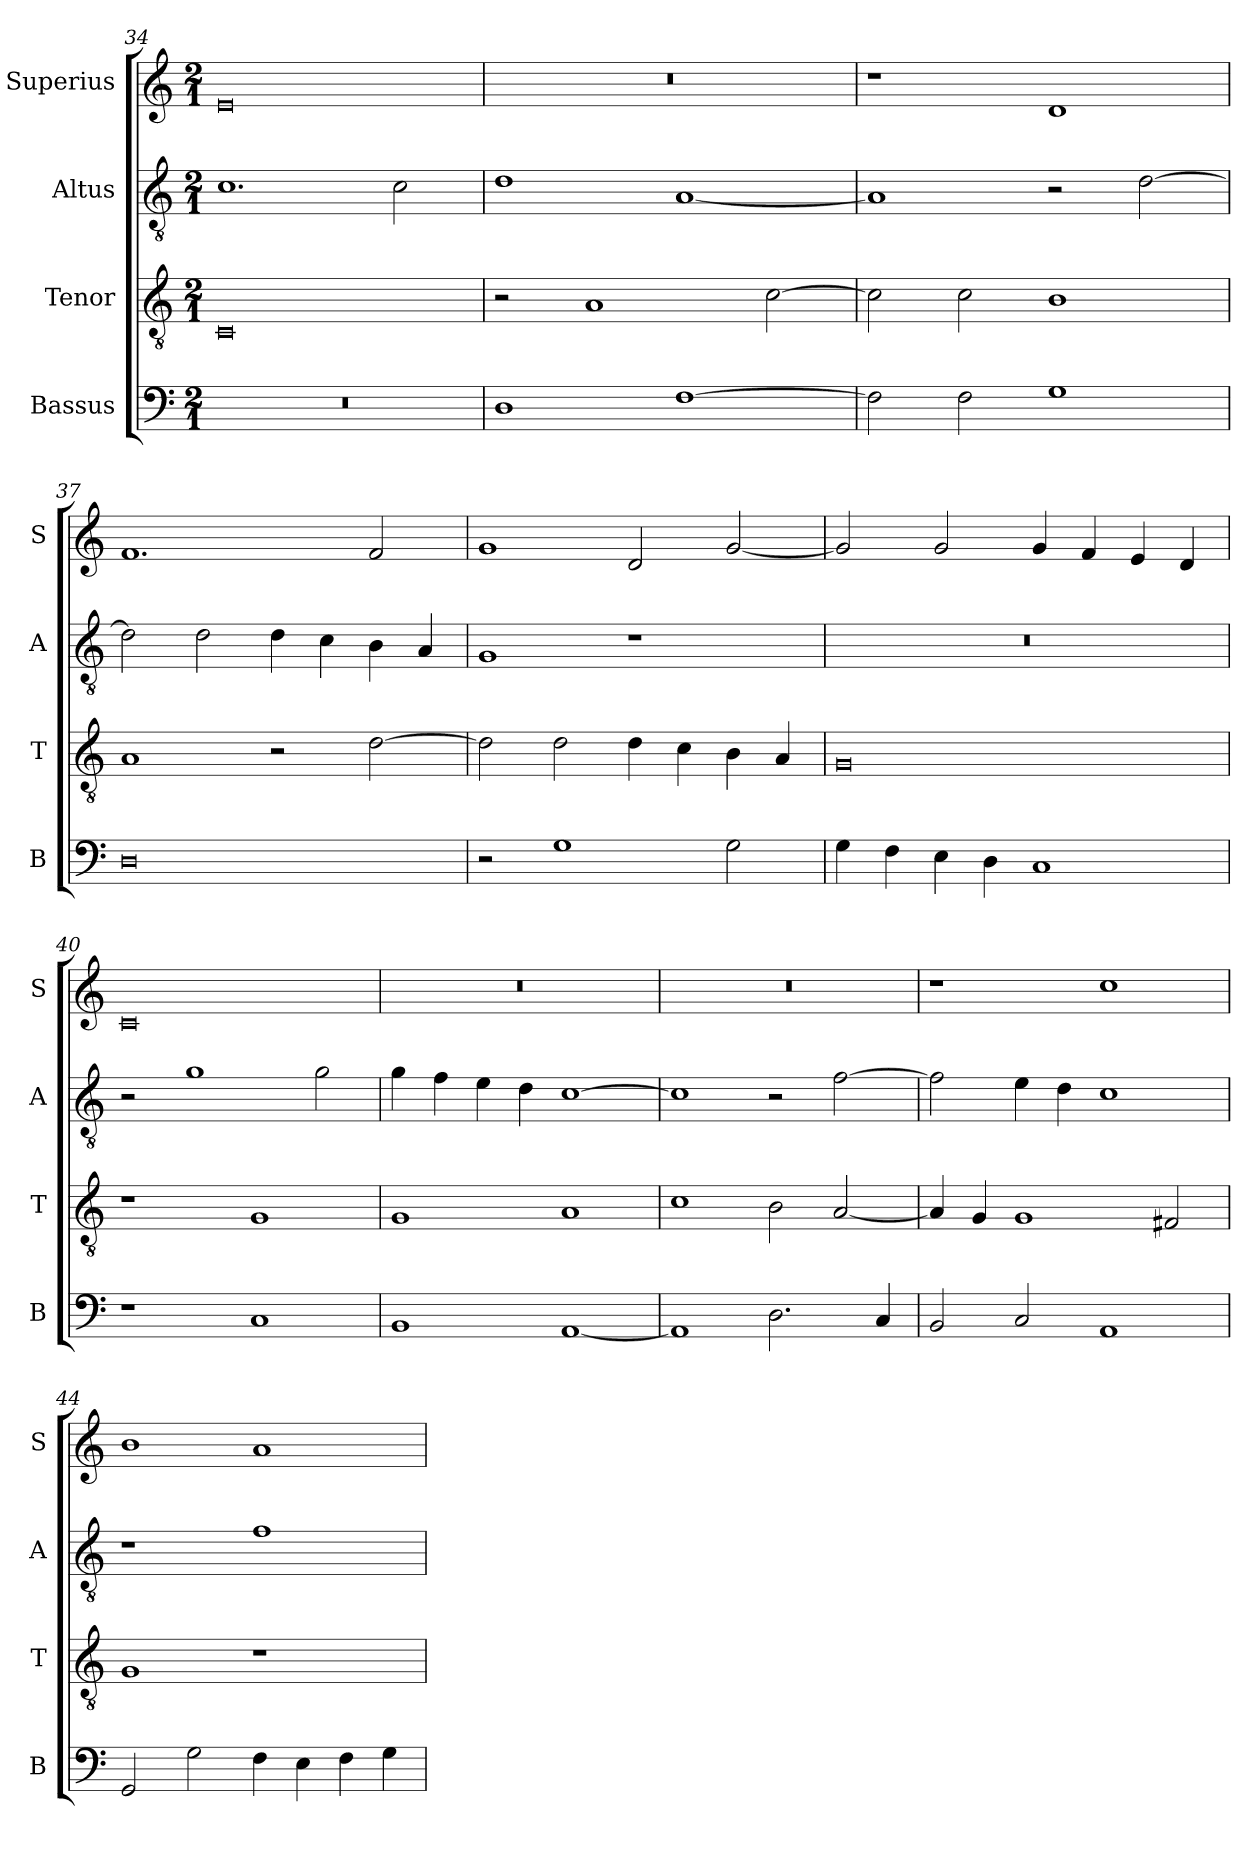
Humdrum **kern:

**kern	**kern	**kern	**kern
*part4	*part3	*part2	*part1
*staff4	*staff3	*staff2	*staff1
*I"Bassus	*I"Tenor	*I"Altus	*I"Superius
*I'B	*I'T	*I'A	*I'S
*clefF4	*clefGv2	*clefGv2	*clefG2
*k[]	*k[]	*k[]	*k[]
*M2/1	*M2/1	*M2/1	*M2/1
=34	=34	=34	=34
0r	0C	1.c	0e
.	.	2c\	.
=35	=35	=35	=35
1D	2r	1d	0r
.	1A	.	.
[1F	.	[1A	.
.	[2c\	.	.
=36	=36	=36	=36
2F\]	2c\]	1A]	1r
2F\	2c\	.	.
1G	1B	2r	1d
.	.	[2d\	.
=37	=37	=37	=37
0D	1A	2d\]	1.f
.	.	2d\	.
.	2r	4d\	.
.	.	4c\	.
.	[2d\	4B\	2f/
.	.	4A/	.
=38	=38	=38	=38
2r	2d\]	1G	1g
1G	2d\	.	.
.	4d\	1r	2d/
.	4c\	.	.
2G\	4B\	.	[2g/
.	4A/	.	.
=39	=39	=39	=39
4G\	0G	0r	2g/]
4F\	.	.	.
4E\	.	.	2g/
4D\	.	.	.
1C	.	.	4g/
.	.	.	4f/
.	.	.	4e/
.	.	.	4d/
=40	=40	=40	=40
1r	1r	2r	0c
.	.	1g	.
1C	1G	.	.
.	.	2g\	.
=41	=41	=41	=41
1BB	1G	4g\	0r
.	.	4f\	.
.	.	4e\	.
.	.	4d\	.
[1AA	1A	[1c	.
=42	=42	=42	=42
1AA]	1c	1c]	0r
2.D\	2B\	2r	.
.	[2A/	[2f\	.
4C/	.	.	.
=43	=43	=43	=43
2BB/	4A/]	2f\]	1r
.	4G/	.	.
2C/	1G	4e\	.
.	.	4d\	.
1AA	.	1c	1cc
.	2F#X/	.	.
=44	=44	=44	=44
2GG/	1G	1r	1b
2G\	.	.	.
4F\	1r	1f	1a
4E\	.	.	.
4F\	.	.	.
4G\	.	.	.
=	=	=	=
*-	*-	*-	*-
